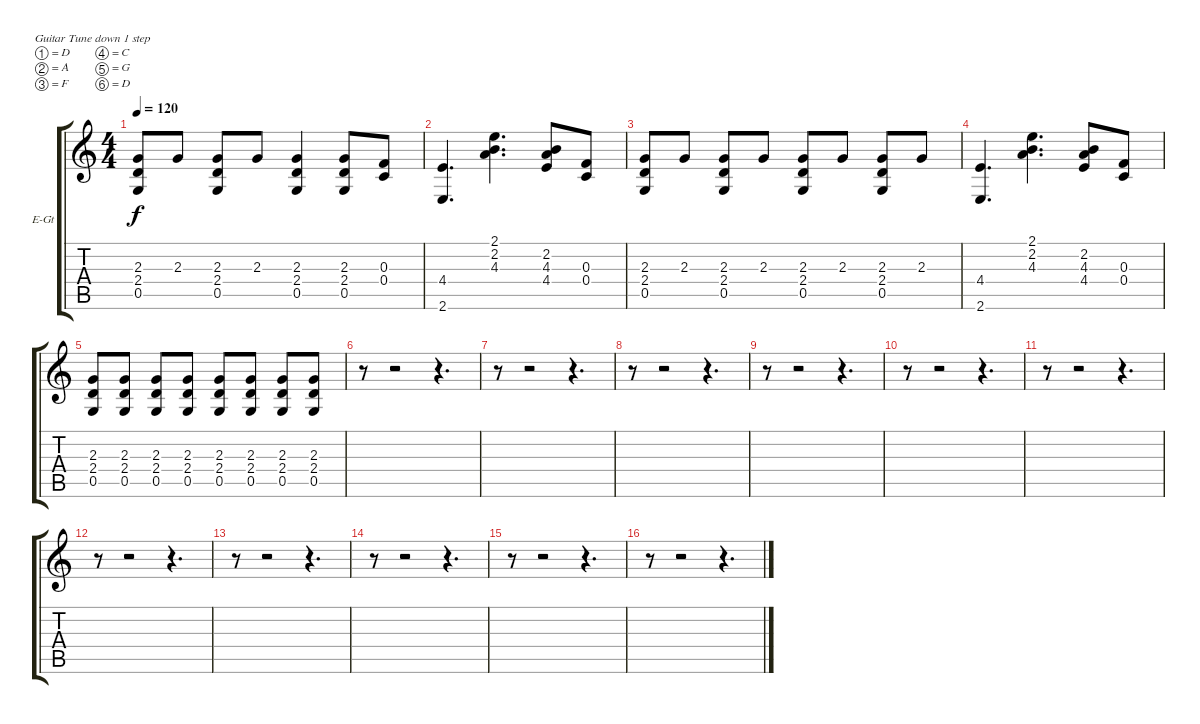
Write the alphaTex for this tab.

\bracketExtendMode groupsimilarinstruments
\firstSystemTrackNameOrientation horizontal
\otherSystemsTrackNameOrientation horizontal
\track ("Clean Guitar" "E-Gt") {instrument electricguitarclean}
\staff {score tabs}
\tuning (D4 A3 F3 C3 G2 D2)
\ts (4 4)
\tempo 120
\clef g2
\ks c
(2.3 2.4 0.5).8{dy f} 2.3.8 (2.3 2.4 0.5).8 2.3.8 (2.3 2.4 0.5).4 (2.3 2.4 0.5).8 (0.3 0.4).8 |
(4.4 2.6).4{d} (2.1 2.2 4.3).4{d} (2.2 4.3 4.4).8 (0.3 0.4).8 |
(2.3 2.4 0.5).8 2.3.8 (2.3 2.4 0.5).8 2.3.8 (2.3 2.4 0.5).8 2.3.8 (2.3 2.4 0.5).8 2.3.8 |
(4.4 2.6).4{d} (2.1 2.2 4.3).4{d} (2.2 4.3 4.4).8 (0.3 0.4).8 |
(2.3 2.4 0.5).8 (2.3 2.4 0.5).8 (2.3 2.4 0.5).8 (2.3 2.4 0.5).8 (2.3 2.4 0.5).8 (2.3 2.4 0.5).8 (2.3 2.4 0.5).8 (2.3 2.4 0.5).8 |
r.8 r.2 r.4{d} |
r.8 r.2 r.4{d} |
r.8 r.2 r.4{d} |
r.8 r.2 r.4{d} |
r.8 r.2 r.4{d} |
r.8 r.2 r.4{d} |
r.8 r.2 r.4{d} |
r.8 r.2 r.4{d} |
r.8 r.2 r.4{d} |
r.8 r.2 r.4{d} |
r.8 r.2 r.4{d}
